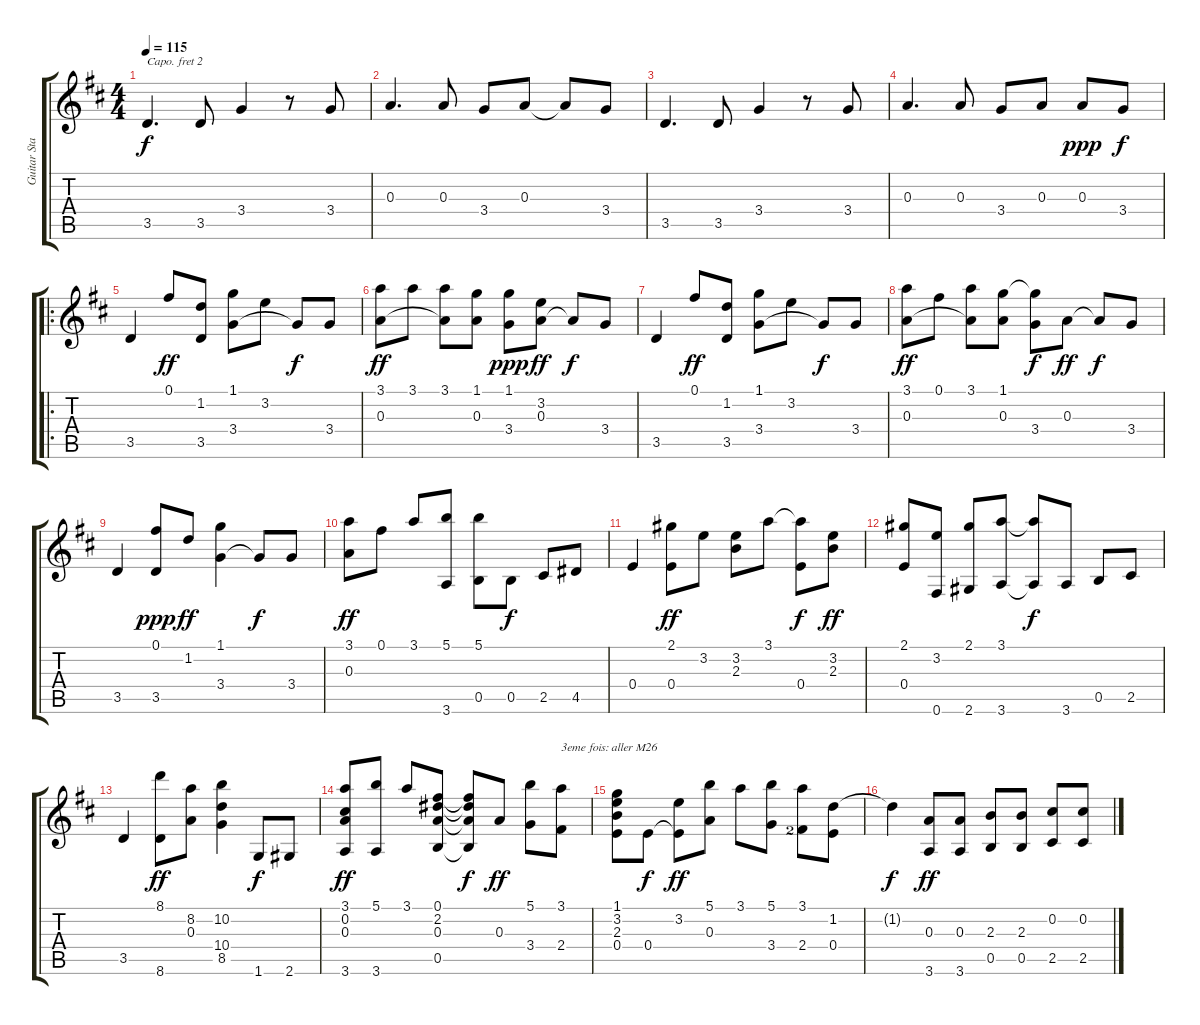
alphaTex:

\track ("Guitar Standard" "Guitar Sta") {instrument acousticguitarsteel}
\staff {score tabs}
\capo 2
\tuning (E4 B3 G3 D3 A2 E2) {hide}
\ts (4 4)
\tempo 115
\clef g2
\ks d
3.5.4{d dy f instrument acousticguitarsteel} 3.5.8 3.4.4 r.8 3.4.8 |
0.3.4{d} 0.3.8 3.4.8 0.3.8 0.3{t}.8 3.4.8 |
3.5.4{d} 3.5.8 3.4.4 r.8 3.4.8 |
0.3.4{d} 0.3.8 3.4.8 0.3.8 0.3.8{dy ppp} 3.4.8{dy f} |
\ro
3.5.4 0.1.8{dy ff} (1.2 3.5).8 (1.1 3.4).8 3.2.8 3.4{t}.8{dy f} 3.4.8 |
(3.1 0.3).8{dy ff} 3.1.8 (3.1 0.3{t}).8 (1.1 0.3).8 (1.1 3.4).8{dy ppp} (3.2 0.3).8{dy ff} 0.3{t}.8{dy f} 3.4.8 |
3.5.4 0.1.8{dy ff} (1.2 3.5).8 (1.1 3.4).8 3.2.8 3.4{t}.8{dy f} 3.4.8 |
(3.1 0.3).8{dy ff} 0.1.8 (3.1 0.3{t}).8 (1.1 0.3).8 (1.1{t} 3.4).8{dy f} 0.3.8{dy ff} 0.3{t}.8{dy f} 3.4.8 |
3.5.4 (0.1 3.5).8{dy ppp} 1.2.8{dy ff} (1.1 3.4).4 3.4{t}.8{dy f} 3.4.8 |
(3.1 0.3).8{dy ff} 0.1.8 3.1.8 (5.1 3.6).8 (5.1 0.5).8 0.5.8{dy f} 2.5.8 4.5.8 |
0.4.4 (2.1 0.4).8{dy ff} 3.2.8 (3.2 2.3).8 3.1.8 (3.1{t} 0.4).8{dy f} (3.2 2.3).8{dy ff} |
(2.1 0.4).8 (3.2 0.6).8 (2.1 2.6).8 (3.1 3.6).8 (3.1{t} 3.6{t}).8{dy f} 3.6.8 0.5.8 2.5.8 |
3.5.4 (8.1 8.6).8{dy ff} (8.2 0.3).8 (10.2 10.4 8.5).4 1.6.8{dy f} 2.6.8 |
(3.1 0.2 0.3 3.6).8{dy ff} (5.1 3.6).8 3.1.8 (0.1 2.2 0.3 0.5).8 (0.1{t} 2.2{t} 0.3{t} 0.5{t}).8{dy f} 0.3.8{dy ff} (5.1 3.4).8 (3.1 2.4).8{txt "3eme fois: aller M26"} |
(1.1 3.2 2.3 0.4).8 0.4.8{dy f} (3.2 0.4{t}).8{dy ff} (5.1 0.3).8 3.1.8 (5.1 3.4).8 (3.1 2.4{lf 3}).8 (1.2 0.4).8 |
1.2{t}.4{dy f} (0.3 3.6).8{dy ff} (0.3 3.6).8 (2.3 0.5).8 (2.3 0.5).8 (0.2 2.5).8 (0.2 2.5).8
